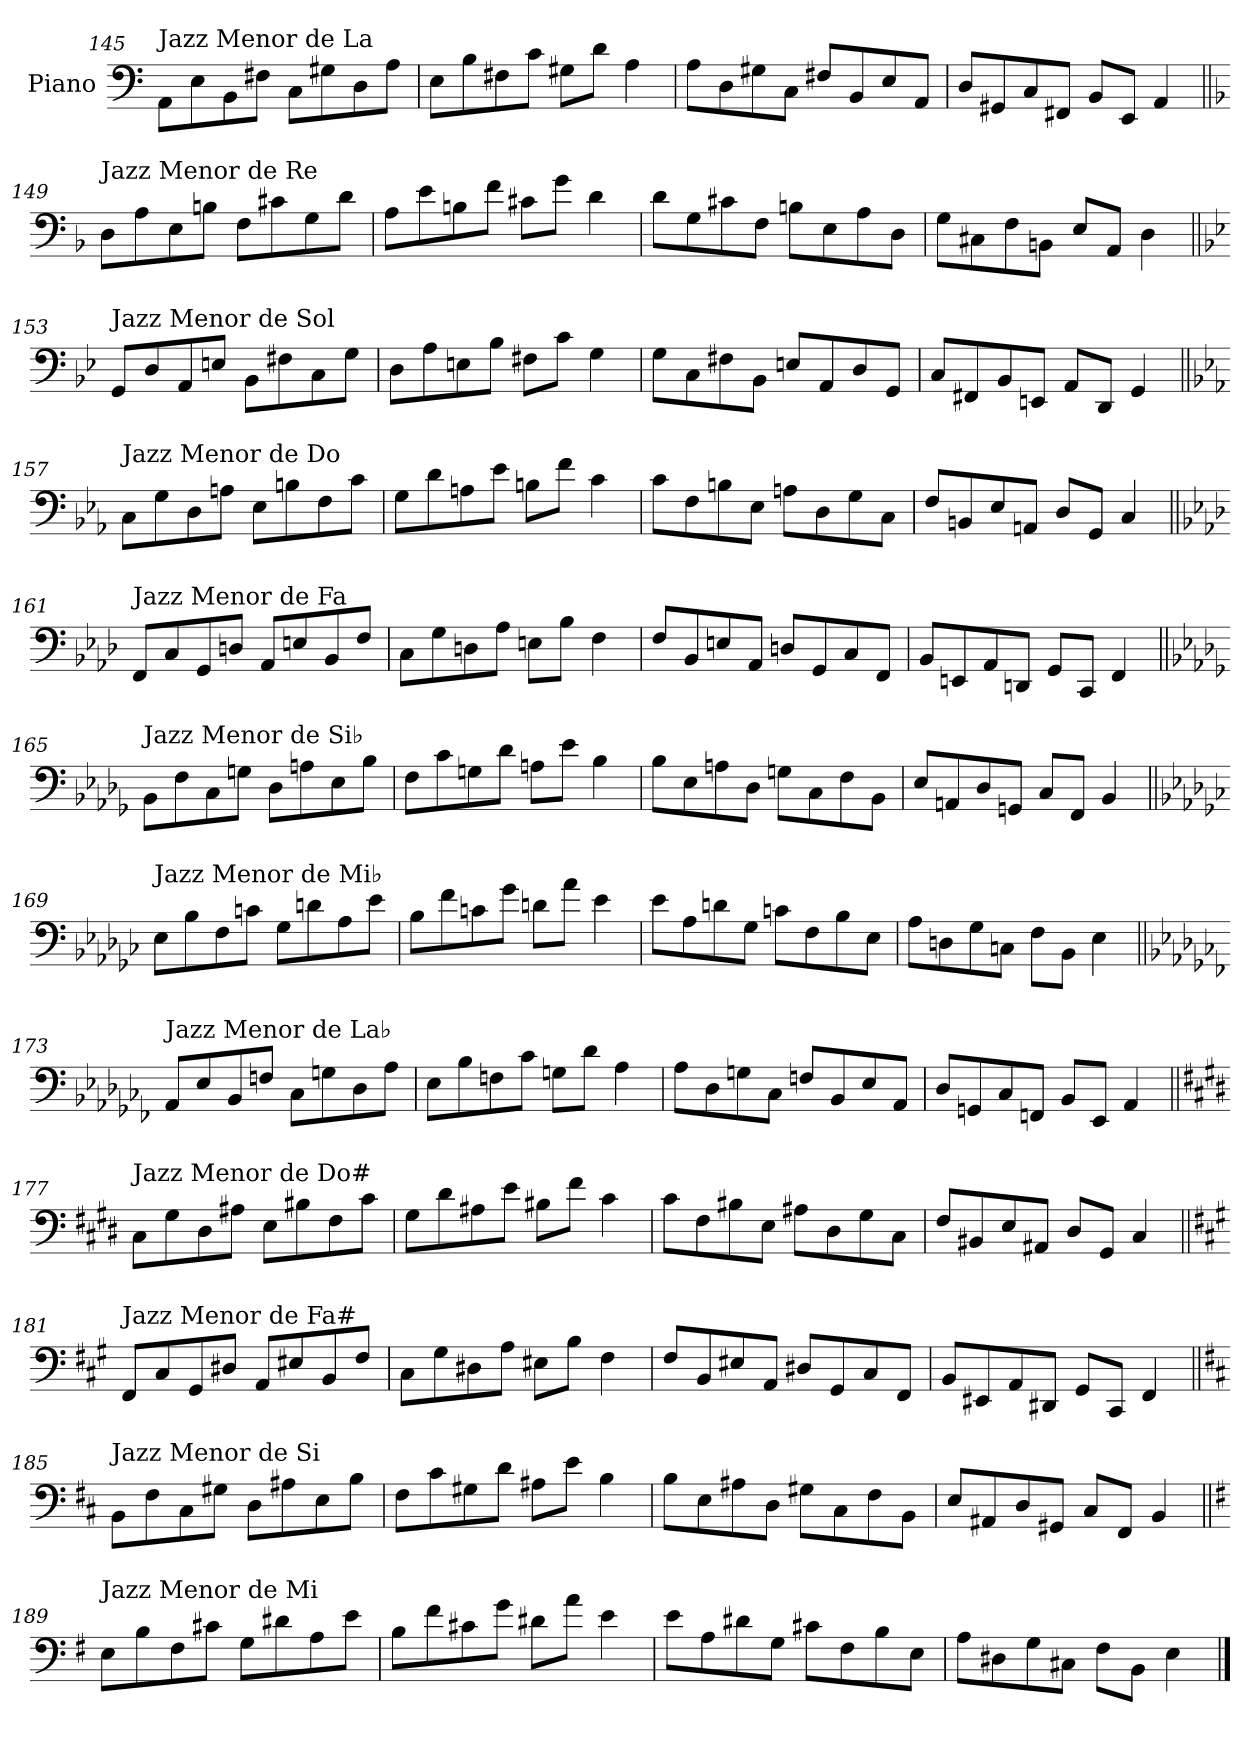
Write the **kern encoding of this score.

**kern
*part1
*staff1
*I"Piano
*I'Pno.
!!LO:PB:g=z
*clefF4
*k[]
=145
!LO:TX:a:t=Jazz Menor de La
8AA\L
8E\
8BB\
8F#X\J
8C\L
8G#X\
8D\
8A\J
=146
8E\L
8B\
8F#X\
8c\J
8G#X\L
8d\J
4A\
=147
8A\L
8D\
8G#X\
8C\J
8F#X/L
8BB/
8E/
8AA/J
=148
8D/L
8GG#X/
8C/
8FF#X/J
8BB/L
8EE/J
4AA/
!!LO:LB:g=z
=149||
*k[b-]
!LO:TX:a:t=Jazz Menor de Re
8D\L
8A\
8E\
8Bn\J
8F\L
8c#X\
8G\
8d\J
=150
8A\L
8e\
8Bn\
8f\J
8c#X\L
8g\J
4d\
=151
8d\L
8G\
8c#X\
8F\J
8Bn\L
8E\
8A\
8D\J
=152
8G\L
8C#X\
8F\
8BBn\J
8E/L
8AA/J
4D\
!!LO:LB:g=z
=153||
*k[b-e-]
!LO:TX:a:t=Jazz Menor de Sol
8GG/L
8D/
8AA/
8En/J
8BB-\L
8F#X\
8C\
8G\J
=154
8D\L
8A\
8En\
8B-\J
8F#X\L
8c\J
4G\
=155
8G\L
8C\
8F#X\
8BB-\J
8En/L
8AA/
8D/
8GG/J
=156
8C/L
8FF#X/
8BB-/
8EEn/J
8AA/L
8DD/J
4GG/
!!LO:LB:g=z
=157||
*k[b-e-a-]
!LO:TX:a:t=Jazz Menor de Do
8C\L
8G\
8D\
8An\J
8E-\L
8Bn\
8F\
8c\J
=158
8G\L
8d\
8An\
8e-\J
8Bn\L
8f\J
4c\
=159
8c\L
8F\
8Bn\
8E-\J
8An\L
8D\
8G\
8C\J
=160
8F/L
8BBn/
8E-/
8AAn/J
8D/L
8GG/J
4C/
!!LO:LB:g=z
=161||
*k[b-e-a-d-]
!LO:TX:a:t=Jazz Menor de Fa
8FF/L
8C/
8GG/
8Dn/J
8AA-/L
8En/
8BB-/
8F/J
=162
8C\L
8G\
8Dn\
8A-\J
8En\L
8B-\J
4F\
=163
8F/L
8BB-/
8En/
8AA-/J
8Dn/L
8GG/
8C/
8FF/J
=164
8BB-/L
8EEn/
8AA-/
8DDn/J
8GG/L
8CC/J
4FF/
!!LO:LB:g=z
=165||
*k[b-e-a-d-g-]
!LO:TX:a:t=Jazz Menor de Si♭
8BB-\L
8F\
8C\
8Gn\J
8D-\L
8An\
8E-\
8B-\J
=166
8F\L
8c\
8Gn\
8d-\J
8An\L
8e-\J
4B-\
=167
8B-\L
8E-\
8An\
8D-\J
8Gn\L
8C\
8F\
8BB-\J
=168
8E-/L
8AAn/
8D-/
8GGn/J
8C/L
8FF/J
4BB-/
!!LO:LB:g=z
=169||
*k[b-e-a-d-g-c-]
!LO:TX:a:t=Jazz Menor de Mi♭
8E-\L
8B-\
8F\
8cn\J
8G-\L
8dn\
8A-\
8e-\J
=170
8B-\L
8f\
8cn\
8g-\J
8dn\L
8a-\J
4e-\
=171
8e-\L
8A-\
8dn\
8G-\J
8cn\L
8F\
8B-\
8E-\J
=172
8A-\L
8Dn\
8G-\
8Cn\J
8F\L
8BB-\J
4E-\
!!LO:LB:g=z
=173||
*k[b-e-a-d-g-c-f-]
!LO:TX:a:t=Jazz Menor de La♭
8AA-/L
8E-/
8BB-/
8Fn/J
8C-\L
8Gn\
8D-\
8A-\J
=174
8E-\L
8B-\
8Fn\
8c-\J
8Gn\L
8d-\J
4A-\
=175
8A-\L
8D-\
8Gn\
8C-\J
8Fn/L
8BB-/
8E-/
8AA-/J
=176
8D-/L
8GGn/
8C-/
8FFn/J
8BB-/L
8EE-/J
4AA-/
!!LO:LB:g=z
=177||
*k[f#c#g#d#]
!LO:TX:a:t=Jazz Menor de Do#
8C#\L
8G#\
8D#\
8A#X\J
8E\L
8B#X\
8F#\
8c#\J
=178
8G#\L
8d#\
8A#X\
8e\J
8B#X\L
8f#\J
4c#\
=179
8c#\L
8F#\
8B#X\
8E\J
8A#X\L
8D#\
8G#\
8C#\J
=180
8F#/L
8BB#X/
8E/
8AA#X/J
8D#/L
8GG#/J
4C#/
!!LO:LB:g=z
=181||
*k[f#c#g#]
!LO:TX:a:t=Jazz Menor de Fa#
8FF#/L
8C#/
8GG#/
8D#X/J
8AA/L
8E#X/
8BB/
8F#/J
=182
8C#\L
8G#\
8D#X\
8A\J
8E#X\L
8B\J
4F#\
=183
8F#/L
8BB/
8E#X/
8AA/J
8D#X/L
8GG#/
8C#/
8FF#/J
=184
8BB/L
8EE#X/
8AA/
8DD#X/J
8GG#/L
8CC#/J
4FF#/
!!LO:LB:g=z
=185||
*k[f#c#]
!LO:TX:a:t=Jazz Menor de Si
8BB\L
8F#\
8C#\
8G#X\J
8D\L
8A#X\
8E\
8B\J
=186
8F#\L
8c#\
8G#X\
8d\J
8A#X\L
8e\J
4B\
=187
8B\L
8E\
8A#X\
8D\J
8G#X\L
8C#\
8F#\
8BB\J
=188
8E/L
8AA#X/
8D/
8GG#X/J
8C#/L
8FF#/J
4BB/
!!LO:LB:g=z
=189||
*k[f#]
!LO:TX:a:t=Jazz Menor de Mi
8E\L
8B\
8F#\
8c#X\J
8G\L
8d#X\
8A\
8e\J
=190
8B\L
8f#\
8c#X\
8g\J
8d#X\L
8a\J
4e\
=191
8e\L
8A\
8d#X\
8G\J
8c#X\L
8F#\
8B\
8E\J
=192
8A\L
8D#X\
8G\
8C#X\J
8F#\L
8BB\J
4E\
==
*-
